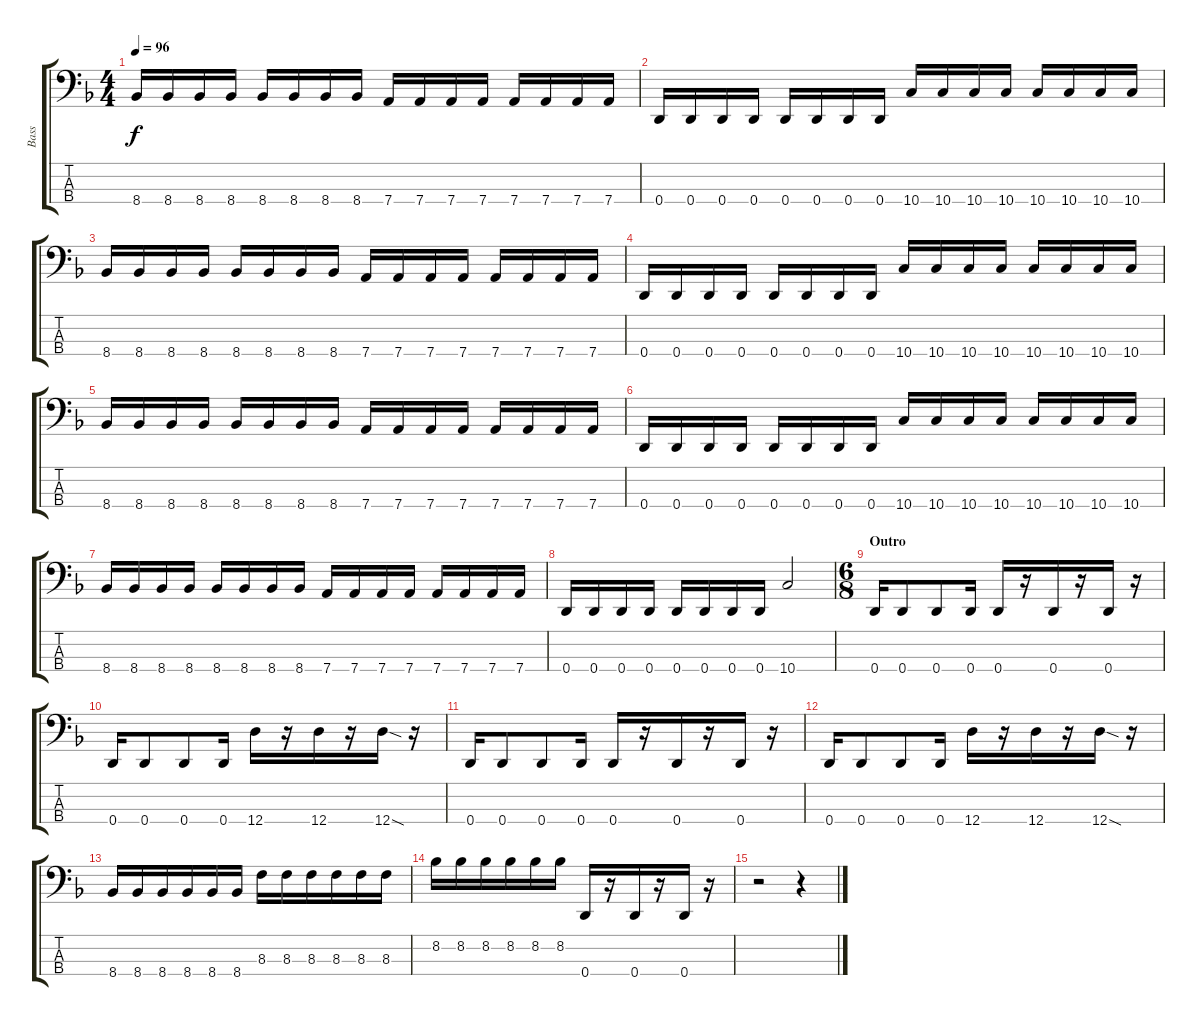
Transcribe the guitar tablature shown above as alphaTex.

\track ("Bass" "Bass") {instrument electricbasspick}
\staff {score tabs}
\tuning (G2 D2 A1 D1) {hide}
\ts (4 4)
\tempo 96
\clef f4
\ks f
8.4.16{dy f} 8.4.16 8.4.16 8.4.16 8.4.16 8.4.16 8.4.16 8.4.16 7.4.16 7.4.16 7.4.16 7.4.16 7.4.16 7.4.16 7.4.16 7.4.16 |
0.4.16 0.4.16 0.4.16 0.4.16 0.4.16 0.4.16 0.4.16 0.4.16 10.4.16 10.4.16 10.4.16 10.4.16 10.4.16 10.4.16 10.4.16 10.4.16 |
8.4.16 8.4.16 8.4.16 8.4.16 8.4.16 8.4.16 8.4.16 8.4.16 7.4.16 7.4.16 7.4.16 7.4.16 7.4.16 7.4.16 7.4.16 7.4.16 |
0.4.16 0.4.16 0.4.16 0.4.16 0.4.16 0.4.16 0.4.16 0.4.16 10.4.16 10.4.16 10.4.16 10.4.16 10.4.16 10.4.16 10.4.16 10.4.16 |
8.4.16 8.4.16 8.4.16 8.4.16 8.4.16 8.4.16 8.4.16 8.4.16 7.4.16 7.4.16 7.4.16 7.4.16 7.4.16 7.4.16 7.4.16 7.4.16 |
0.4.16 0.4.16 0.4.16 0.4.16 0.4.16 0.4.16 0.4.16 0.4.16 10.4.16 10.4.16 10.4.16 10.4.16 10.4.16 10.4.16 10.4.16 10.4.16 |
8.4.16 8.4.16 8.4.16 8.4.16 8.4.16 8.4.16 8.4.16 8.4.16 7.4.16 7.4.16 7.4.16 7.4.16 7.4.16 7.4.16 7.4.16 7.4.16 |
0.4.16 0.4.16 0.4.16 0.4.16 0.4.16 0.4.16 0.4.16 0.4.16 10.4.2 |
\ts (6 8)
\section ("" "Outro")
0.4.16 0.4.8 0.4.8 0.4.16 0.4.16 r.16 0.4.16 r.16 0.4.16 r.16 |
0.4.16 0.4.8 0.4.8 0.4.16 12.4.16 r.16 12.4.16 r.16 12.4{sod}.16 r.16 |
0.4.16 0.4.8 0.4.8 0.4.16 0.4.16 r.16 0.4.16 r.16 0.4.16 r.16 |
0.4.16 0.4.8 0.4.8 0.4.16 12.4.16 r.16 12.4.16 r.16 12.4{sod}.16 r.16 |
8.4.16 8.4.16 8.4.16 8.4.16 8.4.16 8.4.16 8.3.16 8.3.16 8.3.16 8.3.16 8.3.16 8.3.16 |
8.2.16 8.2.16 8.2.16 8.2.16 8.2.16 8.2.16 0.4.16 r.16 0.4.16 r.16 0.4.16 r.16 |
r.2 r.4
